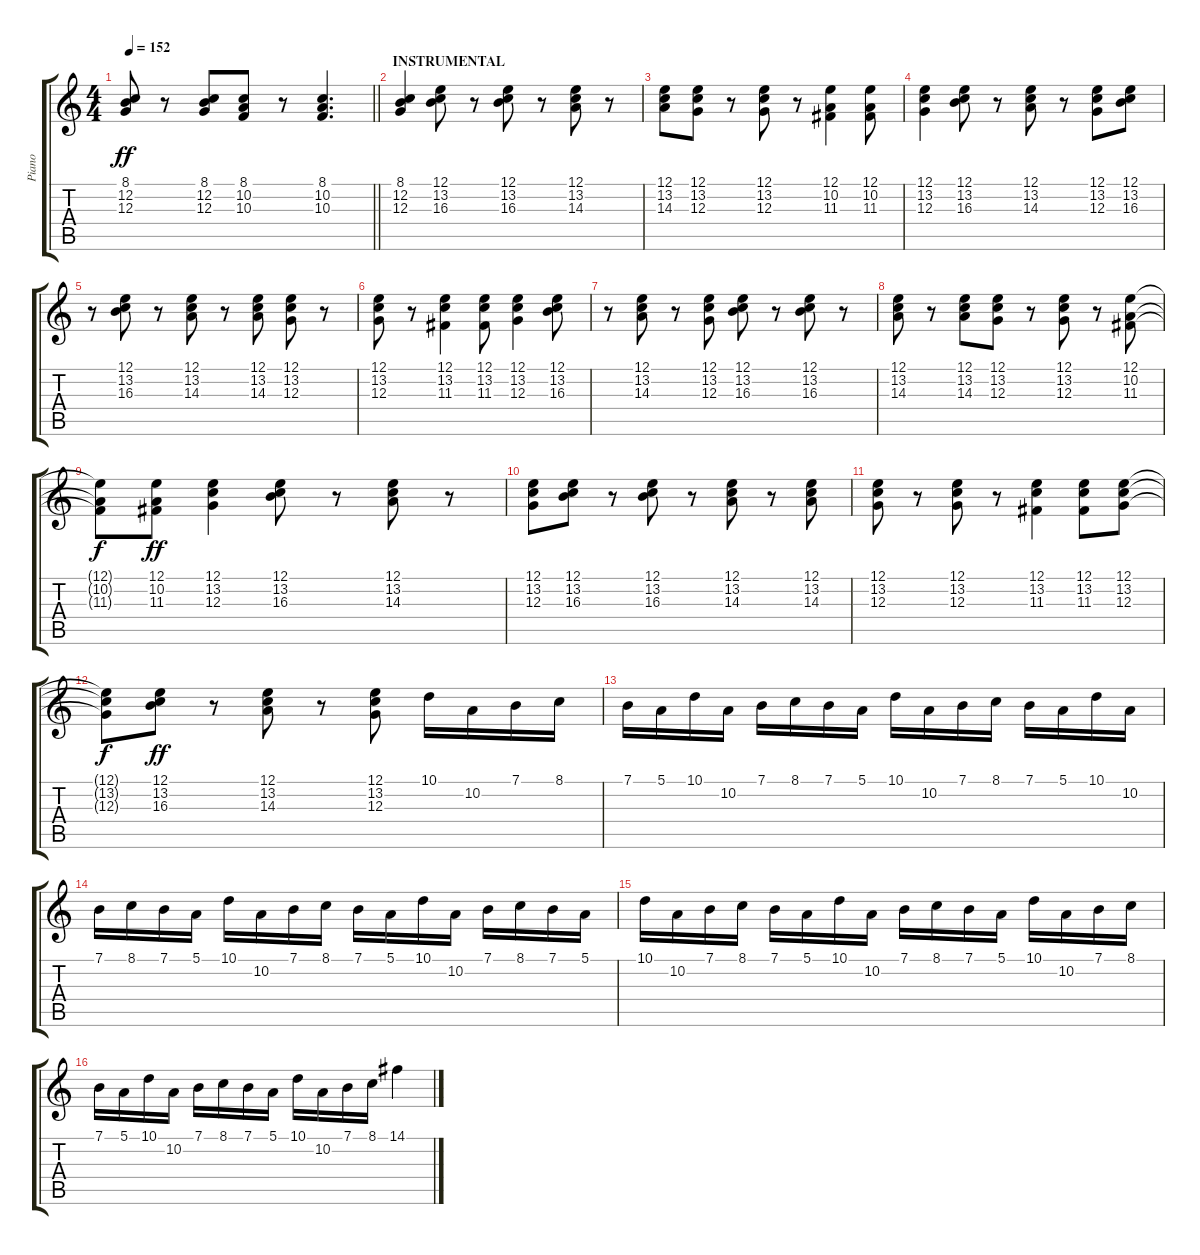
\track ("Piano" "Piano") {instrument brightacousticpiano}
\staff {score tabs}
\tuning (E4 B3 G3 D3 A2 E2) {hide}
\ts (4 4)
\tempo 152
\clef g2
\barLineRight lightlight
\ks c
(8.1 12.2 12.3).8{dy ff} r.8 (8.1 12.2 12.3).8 (8.1 10.2 10.3).8 r.8 (8.1 10.2 10.3).4{d} |
\section ("" "INSTRUMENTAL")
(8.1 12.2 12.3).4 (12.1 13.2 16.3).8 r.8 (12.1 13.2 16.3).8 r.8 (12.1 13.2 14.3).8 r.8 |
(12.1 13.2 14.3).8 (12.1 13.2 12.3).8 r.8 (12.1 13.2 12.3).8 r.8 (12.1 10.2 11.3).4 (12.1 10.2 11.3).8 |
(12.1 13.2 12.3).4 (12.1 13.2 16.3).8 r.8 (12.1 13.2 14.3).8 r.8 (12.1 13.2 12.3).8 (12.1 13.2 16.3).8 |
r.8 (12.1 13.2 16.3).8 r.8 (12.1 13.2 14.3).8 r.8 (12.1 13.2 14.3).8 (12.1 13.2 12.3).8 r.8 |
(12.1 13.2 12.3).8 r.8 (12.1 13.2 11.3).4 (12.1 13.2 11.3).8 (12.1 13.2 12.3).4 (12.1 13.2 16.3).8 |
r.8 (12.1 13.2 14.3).8 r.8 (12.1 13.2 12.3).8 (12.1 13.2 16.3).8 r.8 (12.1 13.2 16.3).8 r.8 |
(12.1 13.2 14.3).8 r.8 (12.1 13.2 14.3).8 (12.1 13.2 12.3).8 r.8 (12.1 13.2 12.3).8 r.8 (12.1 10.2 11.3).8 |
(12.1{t} 10.2{t} 11.3{t}).8{dy f} (12.1 10.2 11.3).8{dy ff} (12.1 13.2 12.3).4 (12.1 13.2 16.3).8 r.8 (12.1 13.2 14.3).8 r.8 |
(12.1 13.2 12.3).8 (12.1 13.2 16.3).8 r.8 (12.1 13.2 16.3).8 r.8 (12.1 13.2 14.3).8 r.8 (12.1 13.2 14.3).8 |
(12.1 13.2 12.3).8 r.8 (12.1 13.2 12.3).8 r.8 (12.1 13.2 11.3).4 (12.1 13.2 11.3).8 (12.1 13.2 12.3).8 |
(12.1{t} 13.2{t} 12.3{t}).8{dy f} (12.1 13.2 16.3).8{dy ff} r.8 (12.1 13.2 14.3).8 r.8 (12.1 13.2 12.3).8 10.1.16 10.2.16 7.1.16 8.1.16 |
7.1.16 5.1.16 10.1.16 10.2.16 7.1.16 8.1.16 7.1.16 5.1.16 10.1.16 10.2.16 7.1.16 8.1.16 7.1.16 5.1.16 10.1.16 10.2.16 |
7.1.16 8.1.16 7.1.16 5.1.16 10.1.16 10.2.16 7.1.16 8.1.16 7.1.16 5.1.16 10.1.16 10.2.16 7.1.16 8.1.16 7.1.16 5.1.16 |
10.1.16 10.2.16 7.1.16 8.1.16 7.1.16 5.1.16 10.1.16 10.2.16 7.1.16 8.1.16 7.1.16 5.1.16 10.1.16 10.2.16 7.1.16 8.1.16 |
7.1.16 5.1.16 10.1.16 10.2.16 7.1.16 8.1.16 7.1.16 5.1.16 10.1.16 10.2.16 7.1.16 8.1.16 14.1.4
